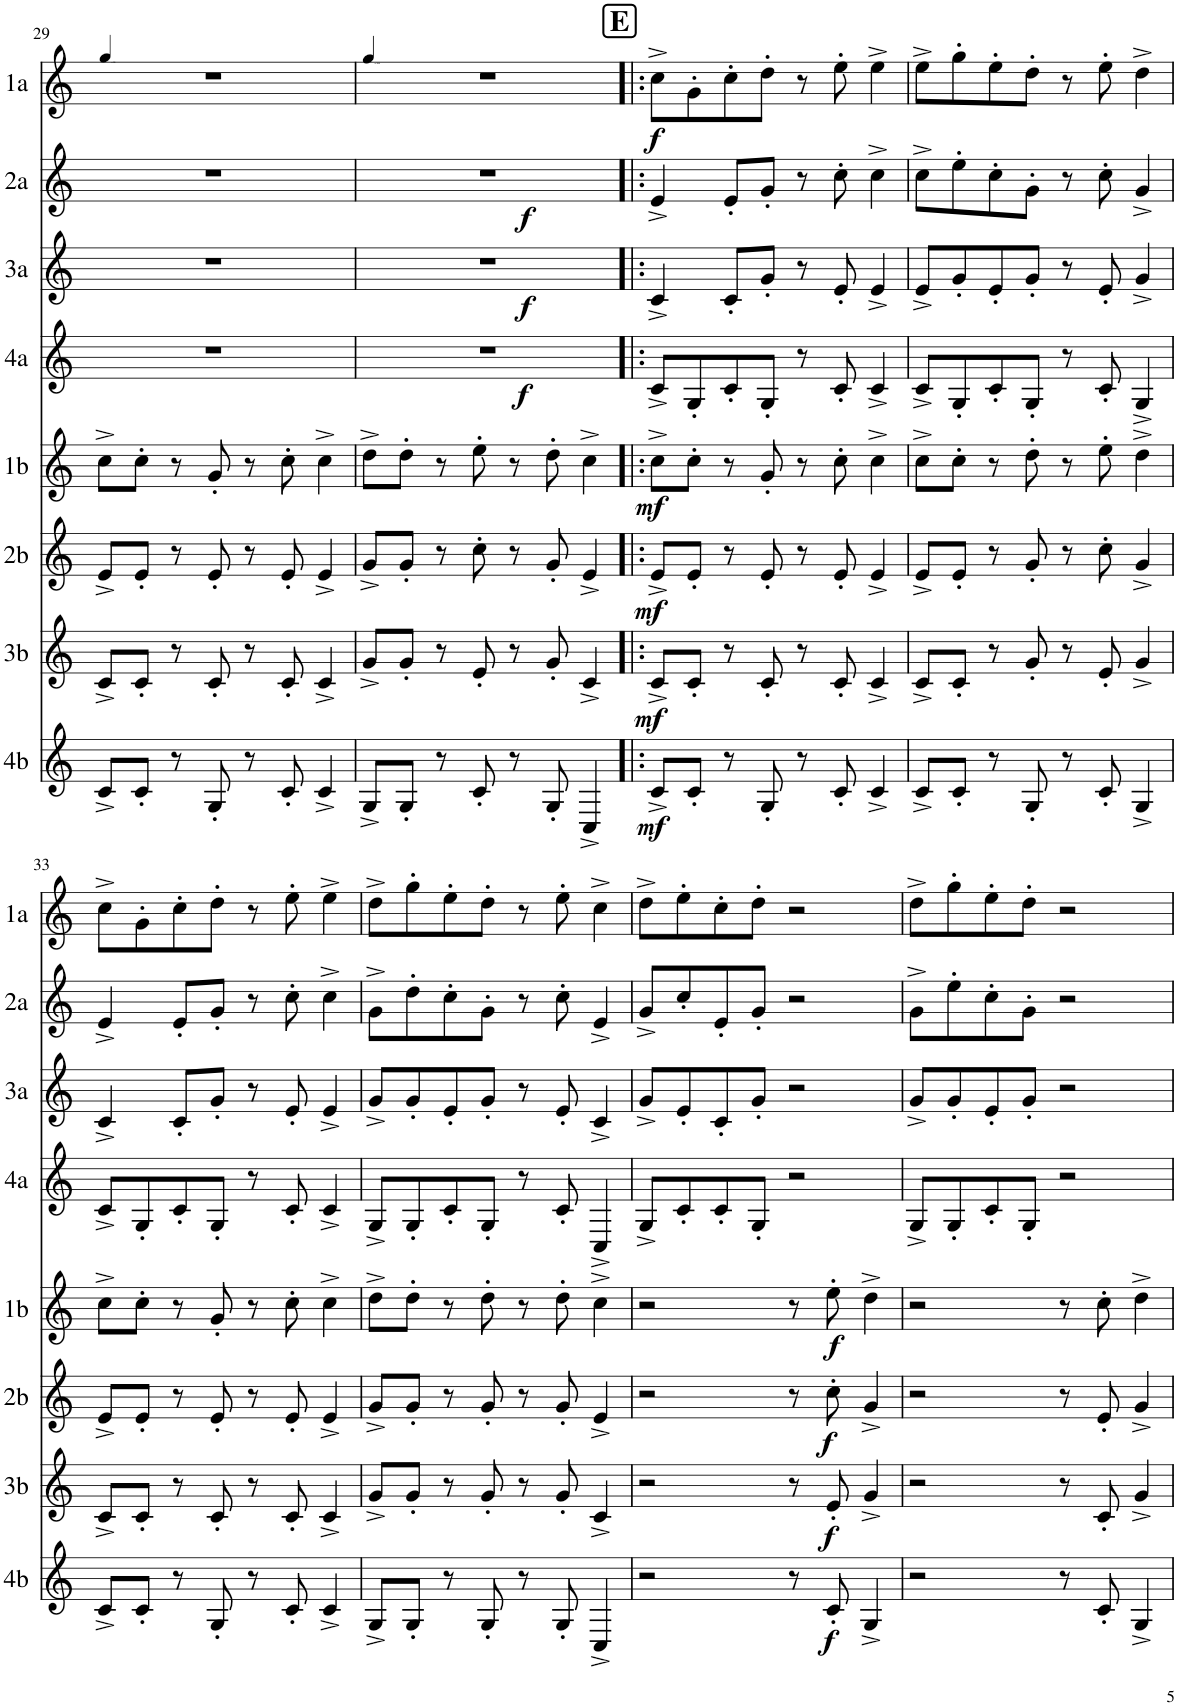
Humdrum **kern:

**kern	**dynam	**kern	**dynam	**kern	**dynam	**kern	**dynam	**kern	**dynam	**kern	**dynam	**kern	**dynam	**kern	**dynam
*part8	*part8	*part7	*part7	*part6	*part6	*part5	*part5	*part4	*part4	*part3	*part3	*part2	*part2	*part1	*part1
*staff8	*staff8	*staff7	*staff7	*staff6	*staff6	*staff5	*staff5	*staff4	*staff4	*staff3	*staff3	*staff2	*staff2	*staff1	*staff1
*I"4b	*	*I"3b	*	*I"2b	*	*I"1b	*	*I"4a	*	*I"3a	*	*I"2a	*	*I"1a	*
*I'4b	*	*I'3b	*	*I'2b	*	*I'1b	*	*I'4a	*	*I'3a	*	*I'2a	*	*I'1a	*
!!LO:PB:g=z
*clefG2	*	*clefG2	*	*clefG2	*	*clefG2	*	*clefG2	*	*clefG2	*	*clefG2	*	*clefG2	*
*Trd4c7	*	*Trd4c7	*	*Trd4c7	*	*Trd4c7	*	*Trd4c7	*	*Trd4c7	*	*Trd4c7	*	*Trd4c7	*
*k[]	*	*k[]	*	*k[]	*	*k[]	*	*k[]	*	*k[]	*	*k[]	*	*k[]	*
*M4/4	*	*M4/4	*	*M4/4	*	*M4/4	*	*M4/4	*	*M4/4	*	*M4/4	*	*M4/4	*
*MM90	*	*MM90	*	*MM90	*	*MM90	*	*MM90	*	*MM90	*	*MM90	*	*MM90	*
=29	=29	=29	=29	=29	=29	=29	=29	=29	=29	=29	=29	=29	=29	=29	=29
8c^/L	.	8c^/L	.	8e^/L	.	8cc^\L	.	1r	.	1r	.	1r	.	1r	.
8c'/J	.	8c'/J	.	8e'/J	.	8cc'\J	.	.	.	.	.	.	.	.	.
8r	.	8r	.	8r	.	8r	.	.	.	.	.	.	.	.	.
8G'/	.	8c'/	.	8e'/	.	8g'/	.	.	.	.	.	.	.	.	.
8r	.	8r	.	8r	.	8r	.	.	.	.	.	.	.	.	.
8c'/	.	8c'/	.	8e'/	.	8cc'\	.	.	.	.	.	.	.	.	.
4c^/	.	4c^/	.	4e^/	.	4cc^\	.	.	.	.	.	.	.	.	.
=30	=30	=30	=30	=30	=30	=30	=30	=30	=30	=30	=30	=30	=30	=30	=30
*	*	*	*	*	*	*	*	*	*	*	*	*	*	*MM100	*
!	!	!	!	!	!	!	!	!	!LO:DY:b	!	!LO:DY:b	!	!LO:DY:b	!	!
8G^/L	.	8g^/L	.	8g^/L	.	8dd^\L	.	1r	f	1r	f	1r	f	1r	.
8G'/J	.	8g'/J	.	8g'/J	.	8dd'\J	.	.	.	.	.	.	.	.	.
8r	.	8r	.	8r	.	8r	.	.	.	.	.	.	.	.	.
8c'/	.	8e'/	.	8cc'\	.	8ee'\	.	.	.	.	.	.	.	.	.
8r	.	8r	.	8r	.	8r	.	.	.	.	.	.	.	.	.
8G'/	.	8g'/	.	8g'/	.	8dd'\	.	.	.	.	.	.	.	.	.
4C^/	.	4c^/	.	4e^/	.	4cc^\	.	.	.	.	.	.	.	.	.
!!LO:REH:place=s1:a:B:cj:fs=14:t=E
=31!|:	=31!|:	=31!|:	=31!|:	=31!|:	=31!|:	=31!|:	=31!|:	=31!|:	=31!|:	=31!|:	=31!|:	=31!|:	=31!|:	=31!|:	=31!|:
!	!LO:DY:b	!	!LO:DY:b	!	!LO:DY:b	!	!LO:DY:b	!	!	!	!	!	!	!	!LO:DY:b
8c^/L	mf	8c^/L	mf	8e^/L	mf	8cc^\L	mf	8c^/L	.	4c^/	.	4e^/	.	8cc^\L	f
8c'/J	.	8c'/J	.	8e'/J	.	8cc'\J	.	8G'/	.	.	.	.	.	8g'\	.
8r	.	8r	.	8r	.	8r	.	8c'/	.	8c'/L	.	8e'/L	.	8cc'\	.
8G'/	.	8c'/	.	8e'/	.	8g'/	.	8G'/J	.	8g'/J	.	8g'/J	.	8dd'\J	.
8r	.	8r	.	8r	.	8r	.	8r	.	8r	.	8r	.	8r	.
8c'/	.	8c'/	.	8e'/	.	8cc'\	.	8c'/	.	8e'/	.	8cc'\	.	8ee'\	.
4c^/	.	4c^/	.	4e^/	.	4cc^\	.	4c^/	.	4e^/	.	4cc^\	.	4ee^\	.
=32	=32	=32	=32	=32	=32	=32	=32	=32	=32	=32	=32	=32	=32	=32	=32
8c^/L	.	8c^/L	.	8e^/L	.	8cc^\L	.	8c^/L	.	8e^/L	.	8cc^\L	.	8ee^\L	.
8c'/J	.	8c'/J	.	8e'/J	.	8cc'\J	.	8G'/	.	8g'/	.	8ee'\	.	8gg'\	.
8r	.	8r	.	8r	.	8r	.	8c'/	.	8e'/	.	8cc'\	.	8ee'\	.
8G'/	.	8g'/	.	8g'/	.	8dd'\	.	8G'/J	.	8g'/J	.	8g'\J	.	8dd'\J	.
8r	.	8r	.	8r	.	8r	.	8r	.	8r	.	8r	.	8r	.
8c'/	.	8e'/	.	8cc'\	.	8ee'\	.	8c'/	.	8e'/	.	8cc'\	.	8ee'\	.
4G^/	.	4g^/	.	4g^/	.	4dd^\	.	4G^/	.	4g^/	.	4g^/	.	4dd^\	.
!!LO:LB:g=z
=33	=33	=33	=33	=33	=33	=33	=33	=33	=33	=33	=33	=33	=33	=33	=33
8c^/L	.	8c^/L	.	8e^/L	.	8cc^\L	.	8c^/L	.	4c^/	.	4e^/	.	8cc^\L	.
8c'/J	.	8c'/J	.	8e'/J	.	8cc'\J	.	8G'/	.	.	.	.	.	8g'\	.
8r	.	8r	.	8r	.	8r	.	8c'/	.	8c'/L	.	8e'/L	.	8cc'\	.
8G'/	.	8c'/	.	8e'/	.	8g'/	.	8G'/J	.	8g'/J	.	8g'/J	.	8dd'\J	.
8r	.	8r	.	8r	.	8r	.	8r	.	8r	.	8r	.	8r	.
8c'/	.	8c'/	.	8e'/	.	8cc'\	.	8c'/	.	8e'/	.	8cc'\	.	8ee'\	.
4c^/	.	4c^/	.	4e^/	.	4cc^\	.	4c^/	.	4e^/	.	4cc^\	.	4ee^\	.
=34	=34	=34	=34	=34	=34	=34	=34	=34	=34	=34	=34	=34	=34	=34	=34
8G^/L	.	8g^/L	.	8g^/L	.	8dd^\L	.	8G^/L	.	8g^/L	.	8g^\L	.	8dd^\L	.
8G'/J	.	8g'/J	.	8g'/J	.	8dd'\J	.	8G'/	.	8g'/	.	8dd'\	.	8gg'\	.
8r	.	8r	.	8r	.	8r	.	8c'/	.	8e'/	.	8cc'\	.	8ee'\	.
8G'/	.	8g'/	.	8g'/	.	8dd'\	.	8G'/J	.	8g'/J	.	8g'\J	.	8dd'\J	.
8r	.	8r	.	8r	.	8r	.	8r	.	8r	.	8r	.	8r	.
8G'/	.	8g'/	.	8g'/	.	8dd'\	.	8c'/	.	8e'/	.	8cc'\	.	8ee'\	.
4C^/	.	4c^/	.	4e^/	.	4cc^\	.	4C^/	.	4c^/	.	4e^/	.	4cc^\	.
=35	=35	=35	=35	=35	=35	=35	=35	=35	=35	=35	=35	=35	=35	=35	=35
2r	.	2r	.	2r	.	2r	.	8G^/L	.	8g^/L	.	8g^/L	.	8dd^\L	.
.	.	.	.	.	.	.	.	8c'/	.	8e'/	.	8cc'/	.	8ee'\	.
.	.	.	.	.	.	.	.	8c'/	.	8c'/	.	8e'/	.	8cc'\	.
.	.	.	.	.	.	.	.	8G'/J	.	8g'/J	.	8g'/J	.	8dd'\J	.
8r	.	8r	.	8r	.	8r	.	2r	.	2r	.	2r	.	2r	.
!	!LO:DY:b	!	!LO:DY:b	!	!LO:DY:b	!	!LO:DY:b	!	!	!	!	!	!	!	!
8c'/	f	8e'/	f	8cc'\	f	8ee'\	f	.	.	.	.	.	.	.	.
4G^/	.	4g^/	.	4g^/	.	4dd^\	.	.	.	.	.	.	.	.	.
=36	=36	=36	=36	=36	=36	=36	=36	=36	=36	=36	=36	=36	=36	=36	=36
2r	.	2r	.	2r	.	2r	.	8G^/L	.	8g^/L	.	8g^\L	.	8dd^\L	.
.	.	.	.	.	.	.	.	8G'/	.	8g'/	.	8ee'\	.	8gg'\	.
.	.	.	.	.	.	.	.	8c'/	.	8e'/	.	8cc'\	.	8ee'\	.
.	.	.	.	.	.	.	.	8G'/J	.	8g'/J	.	8g'\J	.	8dd'\J	.
8r	.	8r	.	8r	.	8r	.	2r	.	2r	.	2r	.	2r	.
8c'/	.	8c'/	.	8e'/	.	8cc'\	.	.	.	.	.	.	.	.	.
4G^/	.	4g^/	.	4g^/	.	4dd^\	.	.	.	.	.	.	.	.	.
=	=	=	=	=	=	=	=	=	=	=	=	=	=	=	=
*-	*-	*-	*-	*-	*-	*-	*-	*-	*-	*-	*-	*-	*-	*-	*-
